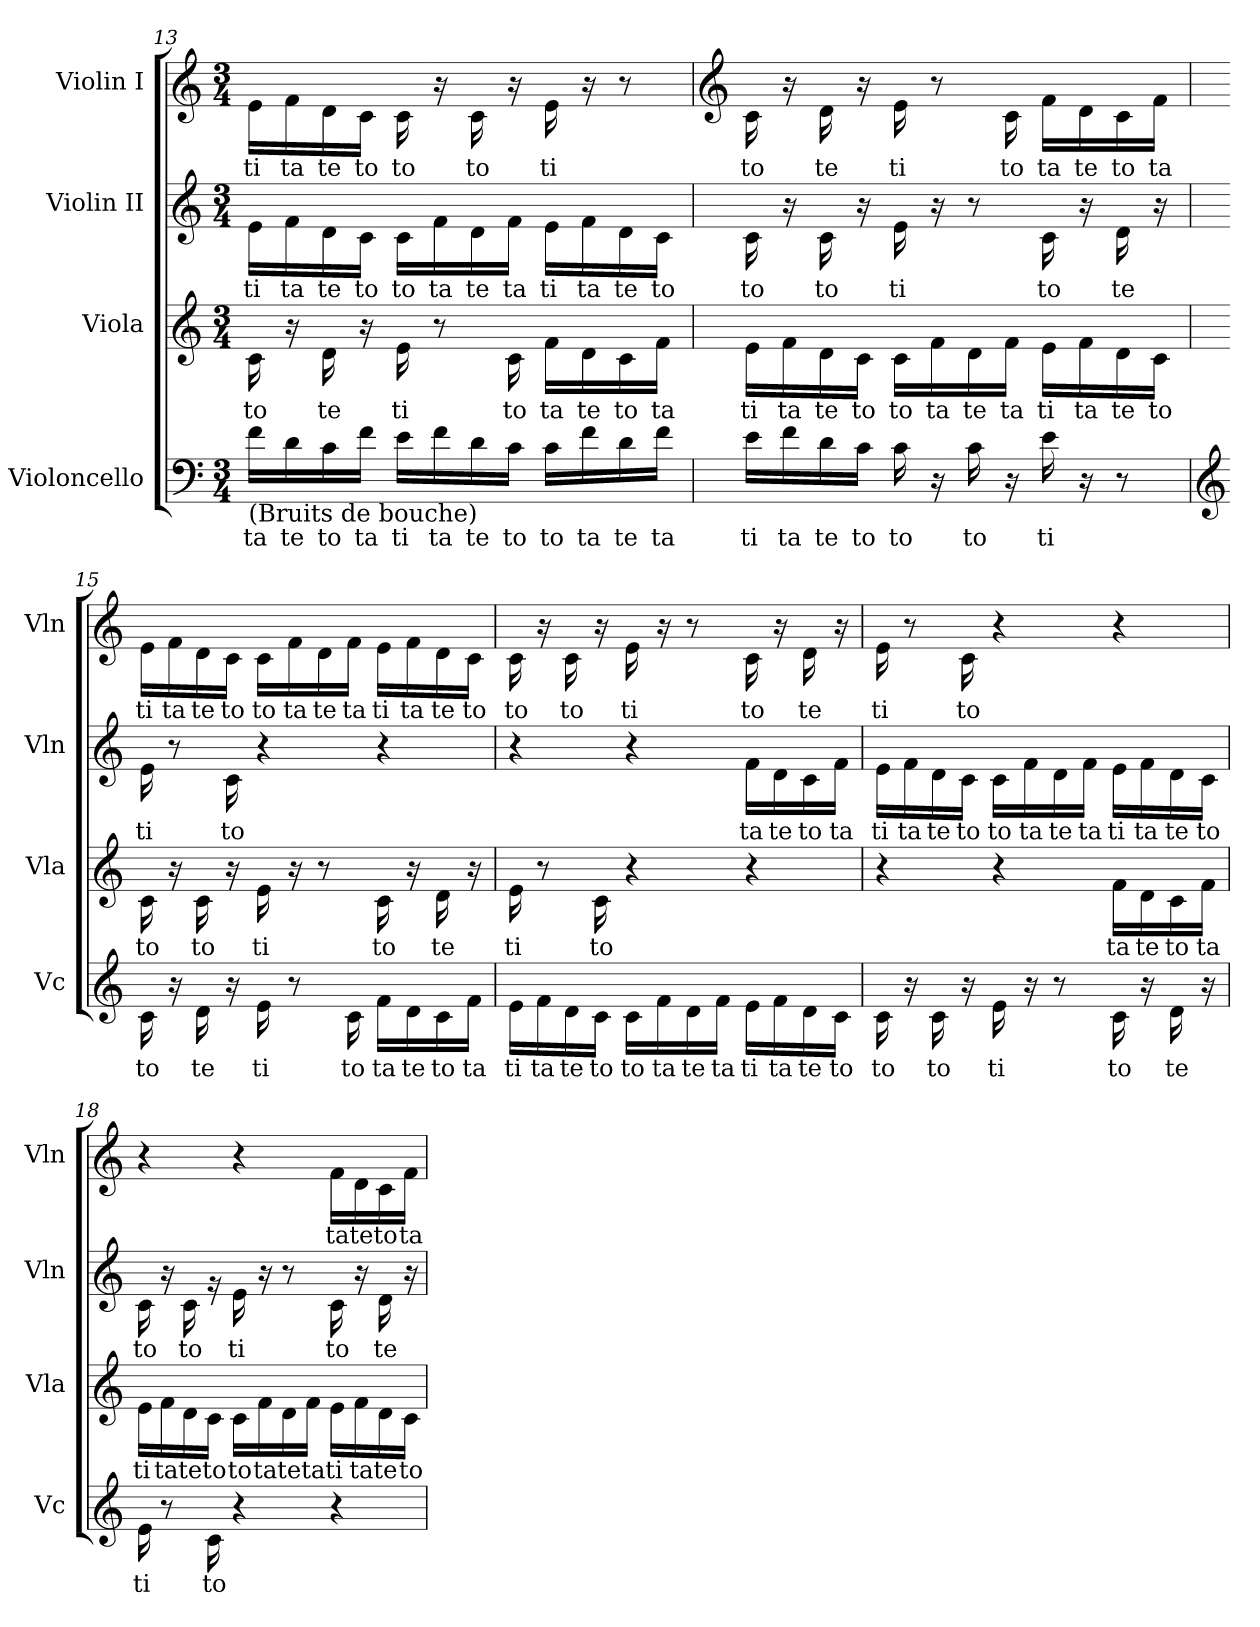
**kern	**text	**kern	**text	**kern	**text	**kern	**text
*part4	*part4	*part3	*part3	*part2	*part2	*part1	*part1
*staff4	*staff4	*staff3	*staff3	*staff2	*staff2	*staff1	*staff1
*I"Violoncello	*	*I"Viola	*	*I"Violin II	*	*I"Violin I	*
*I'Vc	*	*I'Vla	*	*I'Vln	*	*I'Vln	*
*clefF4	*	*clefG2	*	*clefG2	*	*clefG2	*
*k[]	*	*k[]	*	*k[]	*	*k[]	*
*M3/4	*	*M3/4	*	*M3/4	*	*M3/4	*
=13	=13	=13	=13	=13	=13	=13	=13
!LO:TX:b:t=(Bruits de bouche)	!	!	!	!	!	!	!
!	!LO:LY:b	!	!LO:LY:b	!	!LO:LY:b	!	!LO:LY:b
16f\LL	ta	16c\	to	16e\LL	ti	16e\LL	ti
!	!LO:LY:b	!	!	!	!LO:LY:b	!	!LO:LY:b
16d\	te	16r	.	16f\	ta	16f\	ta
!	!LO:LY:b	!	!LO:LY:b	!	!LO:LY:b	!	!LO:LY:b
16c\	to	16d\	te	16d\	te	16d\	te
!	!LO:LY:b	!	!	!	!LO:LY:b	!	!LO:LY:b
16f\JJ	ta	16r	.	16c\JJ	to	16c\JJ	to
!	!LO:LY:b	!	!LO:LY:b	!	!LO:LY:b	!	!LO:LY:b
16e\LL	ti	16e\	ti	16c\LL	to	16c\	to
!	!LO:LY:b	!	!	!	!LO:LY:b	!	!
16f\	ta	8r	.	16f\	ta	16r	.
!	!LO:LY:b	!	!	!	!LO:LY:b	!	!LO:LY:b
16d\	te	.	.	16d\	te	16c\	to
!	!LO:LY:b	!	!LO:LY:b	!	!LO:LY:b	!	!
16c\JJ	to	16c\	to	16f\JJ	ta	16r	.
!	!LO:LY:b	!	!LO:LY:b	!	!LO:LY:b	!	!LO:LY:b
16c\LL	to	16f\LL	ta	16e\LL	ti	16e\	ti
!	!LO:LY:b	!	!LO:LY:b	!	!LO:LY:b	!	!
16f\	ta	16d\	te	16f\	ta	16r	.
!	!LO:LY:b	!	!LO:LY:b	!	!LO:LY:b	!	!
16d\	te	16c\	to	16d\	te	8r	.
!	!LO:LY:b	!	!LO:LY:b	!	!LO:LY:b	!	!
16f\JJ	ta	16f\JJ	ta	16c\JJ	to	.	.
!!LO:PB:g=z
=14	=14	=14	=14	=14	=14	=14	=14
*	*	*	*	*	*	*clefG2	*
!	!LO:LY:b	!	!LO:LY:b	!	!LO:LY:b	!	!LO:LY:b
16e\LL	ti	16e\LL	ti	16c\	to	16c\	to
!	!LO:LY:b	!	!LO:LY:b	!	!	!	!
16f\	ta	16f\	ta	16r	.	16r	.
!	!LO:LY:b	!	!LO:LY:b	!	!LO:LY:b	!	!LO:LY:b
16d\	te	16d\	te	16c\	to	16d\	te
!	!LO:LY:b	!	!LO:LY:b	!	!	!	!
16c\JJ	to	16c\JJ	to	16r	.	16r	.
!	!LO:LY:b	!	!LO:LY:b	!	!LO:LY:b	!	!LO:LY:b
16c\	to	16c\LL	to	16e\	ti	16e\	ti
!	!	!	!LO:LY:b	!	!	!	!
16r	.	16f\	ta	16r	.	8r	.
!	!LO:LY:b	!	!LO:LY:b	!	!	!	!
16c\	to	16d\	te	8r	.	.	.
!	!	!	!LO:LY:b	!	!	!	!LO:LY:b
16r	.	16f\JJ	ta	.	.	16c\	to
!	!LO:LY:b	!	!LO:LY:b	!	!LO:LY:b	!	!LO:LY:b
16e\	ti	16e\LL	ti	16c\	to	16f\LL	ta
!	!	!	!LO:LY:b	!	!	!	!LO:LY:b
16r	.	16f\	ta	16r	.	16d\	te
!	!	!	!LO:LY:b	!	!LO:LY:b	!	!LO:LY:b
8r	.	16d\	te	16d\	te	16c\	to
!	!	!	!LO:LY:b	!	!	!	!LO:LY:b
.	.	16c\JJ	to	16r	.	16f\JJ	ta
=15	=15	=15	=15	=15	=15	=15	=15
*clefG2	*	*	*	*	*	*	*
!	!LO:LY:b	!	!LO:LY:b	!	!LO:LY:b	!	!LO:LY:b
16c\	to	16c\	to	16e\	ti	16e\LL	ti
!	!	!	!	!	!	!	!LO:LY:b
16r	.	16r	.	8r	.	16f\	ta
!	!LO:LY:b	!	!LO:LY:b	!	!	!	!LO:LY:b
16d\	te	16c\	to	.	.	16d\	te
!	!	!	!	!	!LO:LY:b	!	!LO:LY:b
16r	.	16r	.	16c\	to	16c\JJ	to
!	!LO:LY:b	!	!LO:LY:b	!	!	!	!LO:LY:b
16e\	ti	16e\	ti	4r	.	16c\LL	to
!	!	!	!	!	!	!	!LO:LY:b
8r	.	16r	.	.	.	16f\	ta
!	!	!	!	!	!	!	!LO:LY:b
.	.	8r	.	.	.	16d\	te
!	!LO:LY:b	!	!	!	!	!	!LO:LY:b
16c\	to	.	.	.	.	16f\JJ	ta
!	!LO:LY:b	!	!LO:LY:b	!	!	!	!LO:LY:b
16f\LL	ta	16c\	to	4r	.	16e\LL	ti
!	!LO:LY:b	!	!	!	!	!	!LO:LY:b
16d\	te	16r	.	.	.	16f\	ta
!	!LO:LY:b	!	!LO:LY:b	!	!	!	!LO:LY:b
16c\	to	16d\	te	.	.	16d\	te
!	!LO:LY:b	!	!	!	!	!	!LO:LY:b
16f\JJ	ta	16r	.	.	.	16c\JJ	to
!!LO:LB:g=z
=16	=16	=16	=16	=16	=16	=16	=16
!	!LO:LY:b	!	!LO:LY:b	!	!	!	!LO:LY:b
16e\LL	ti	16e\	ti	4r	.	16c\	to
!	!LO:LY:b	!	!	!	!	!	!
16f\	ta	8r	.	.	.	16r	.
!	!LO:LY:b	!	!	!	!	!	!LO:LY:b
16d\	te	.	.	.	.	16c\	to
!	!LO:LY:b	!	!LO:LY:b	!	!	!	!
16c\JJ	to	16c\	to	.	.	16r	.
!	!LO:LY:b	!	!	!	!	!	!LO:LY:b
16c\LL	to	4r	.	4r	.	16e\	ti
!	!LO:LY:b	!	!	!	!	!	!
16f\	ta	.	.	.	.	16r	.
!	!LO:LY:b	!	!	!	!	!	!
16d\	te	.	.	.	.	8r	.
!	!LO:LY:b	!	!	!	!	!	!
16f\JJ	ta	.	.	.	.	.	.
!	!LO:LY:b	!	!	!	!LO:LY:b	!	!LO:LY:b
16e\LL	ti	4r	.	16f\LL	ta	16c\	to
!	!LO:LY:b	!	!	!	!LO:LY:b	!	!
16f\	ta	.	.	16d\	te	16r	.
!	!LO:LY:b	!	!	!	!LO:LY:b	!	!LO:LY:b
16d\	te	.	.	16c\	to	16d\	te
!	!LO:LY:b	!	!	!	!LO:LY:b	!	!
16c\JJ	to	.	.	16f\JJ	ta	16r	.
=17	=17	=17	=17	=17	=17	=17	=17
!	!LO:LY:b	!	!	!	!LO:LY:b	!	!LO:LY:b
16c\	to	4r	.	16e\LL	ti	16e\	ti
!	!	!	!	!	!LO:LY:b	!	!
16r	.	.	.	16f\	ta	8r	.
!	!LO:LY:b	!	!	!	!LO:LY:b	!	!
16c\	to	.	.	16d\	te	.	.
!	!	!	!	!	!LO:LY:b	!	!LO:LY:b
16r	.	.	.	16c\JJ	to	16c\	to
!	!LO:LY:b	!	!	!	!LO:LY:b	!	!
16e\	ti	4r	.	16c\LL	to	4r	.
!	!	!	!	!	!LO:LY:b	!	!
16r	.	.	.	16f\	ta	.	.
!	!	!	!	!	!LO:LY:b	!	!
8r	.	.	.	16d\	te	.	.
!	!	!	!	!	!LO:LY:b	!	!
.	.	.	.	16f\JJ	ta	.	.
!	!LO:LY:b	!	!LO:LY:b	!	!LO:LY:b	!	!
16c\	to	16f\LL	ta	16e\LL	ti	4r	.
!	!	!	!LO:LY:b	!	!LO:LY:b	!	!
16r	.	16d\	te	16f\	ta	.	.
!	!LO:LY:b	!	!LO:LY:b	!	!LO:LY:b	!	!
16d\	te	16c\	to	16d\	te	.	.
!	!	!	!LO:LY:b	!	!LO:LY:b	!	!
16r	.	16f\JJ	ta	16c\JJ	to	.	.
!!LO:PB:g=z
=18	=18	=18	=18	=18	=18	=18	=18
!	!LO:LY:b	!	!LO:LY:b	!	!LO:LY:b	!	!
16e\	ti	16e\LL	ti	16c\	to	4r	.
!	!	!	!LO:LY:b	!	!	!	!
8r	.	16f\	ta	16r	.	.	.
!	!	!	!LO:LY:b	!	!LO:LY:b	!	!
.	.	16d\	te	16c\	to	.	.
!	!LO:LY:b	!	!LO:LY:b	!	!	!	!
16c\	to	16c\JJ	to	16rg	.	.	.
!	!	!	!LO:LY:b	!	!LO:LY:b	!	!
4r	.	16c\LL	to	16e\	ti	4r	.
!	!	!	!LO:LY:b	!	!	!	!
.	.	16f\	ta	16r	.	.	.
!	!	!	!LO:LY:b	!	!	!	!
.	.	16d\	te	8r	.	.	.
!	!	!	!LO:LY:b	!	!	!	!
.	.	16f\JJ	ta	.	.	.	.
!	!	!	!LO:LY:b	!	!LO:LY:b	!	!LO:LY:b
4r	.	16e\LL	ti	16c\	to	16f\LL	ta
!	!	!	!LO:LY:b	!	!	!	!LO:LY:b
.	.	16f\	ta	16r	.	16d\	te
!	!	!	!LO:LY:b	!	!LO:LY:b	!	!LO:LY:b
.	.	16d\	te	16d\	te	16c\	to
!	!	!	!LO:LY:b	!	!	!	!LO:LY:b
.	.	16c\JJ	to	16r	.	16f\JJ	ta
=	=	=	=	=	=	=	=
*-	*-	*-	*-	*-	*-	*-	*-
